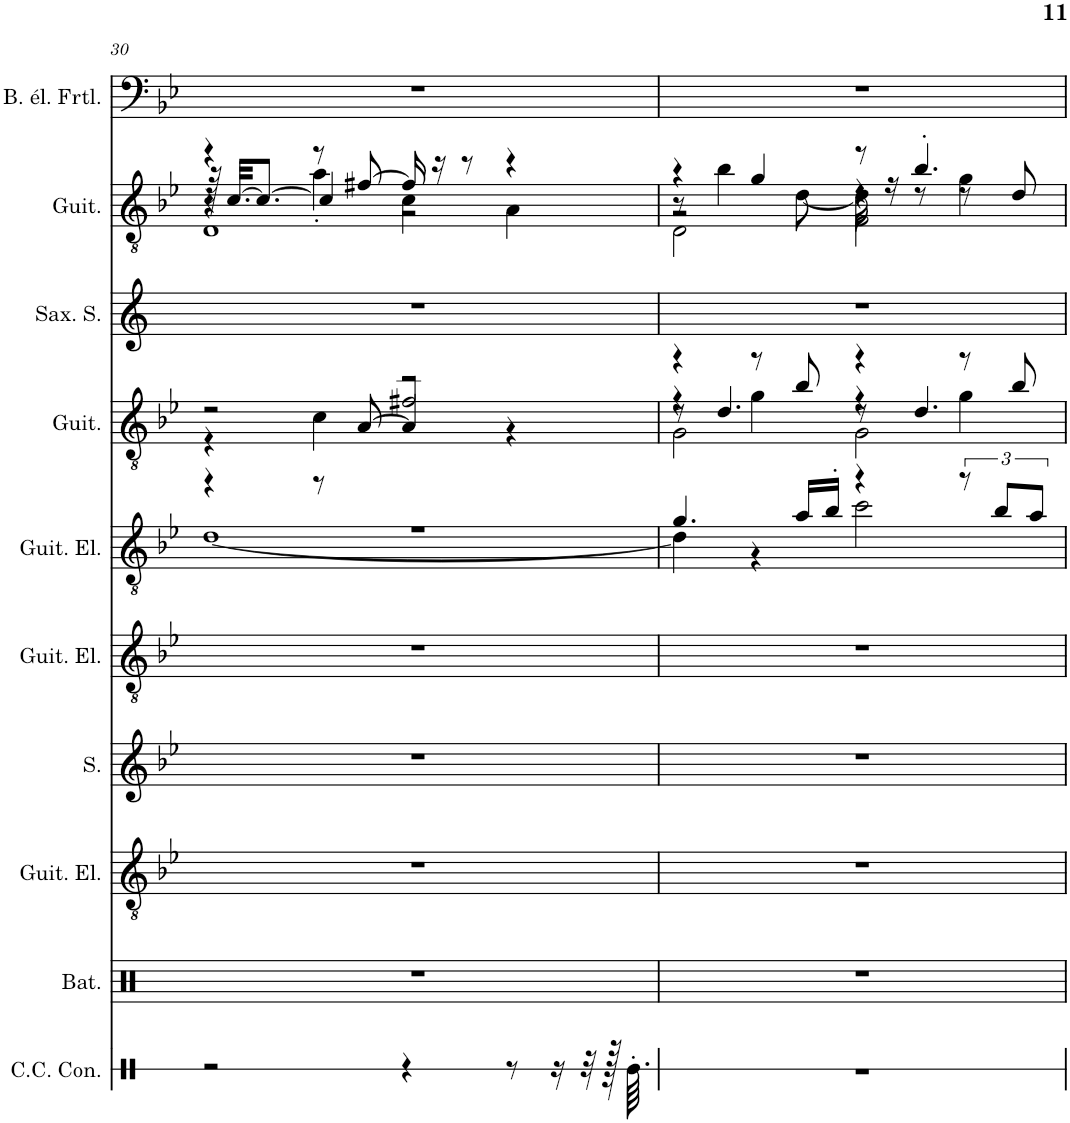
**kern	**kern	**kern	**kern	**kern	**kern	**kern	**kern	**kern	**kern
*part10	*part9	*part8	*part7	*part6	*part5	*part4	*part3	*part2	*part1
*staff10	*staff9	*staff8	*staff7	*staff6	*staff5	*staff4	*staff3	*staff2	*staff1
*I"Caisse claire de concert, Guitar Fret Noise	*I"Batterie, Drums	*I"Guitare électrique, Guitar Harmonics	*I"Soprano, Choir Aahs	*I"Guitare électrique, Distortion Guitar	*I"Guitare électrique, Overdriven Guitar	*I"Guitare acoustique, Electric Guitar (jazz)	*I"Saxophone Soprano	*I"Guitare classique, Acoustic Guitar (nylon)	*I"Basse électrique fretless, Fretless Bass
*I'C.C. Con.	*I'Bat.	*I'Guit. El.	*I'S.	*I'Guit. El.	*I'Guit. El.	*I'Guit.	*I'Sax. S.	*I'Guit.	*I'B. él. Frtl.
!!LO:PB:g=z
*clefX	*clefX	*clefGv2	*clefG2	*clefGv2	*clefGv2	*clefGv2	*clefG2	*clefGv2	*clefF4
*	*	*	*	*	*	*	*Trd1c2	*	*Trd7c12
*k[b-e-]	*k[]	*k[b-e-]	*k[b-e-]	*k[b-e-]	*k[b-e-]	*k[b-e-]	*k[]	*k[b-e-]	*k[b-e-]
*M4/4	*M4/4	*M4/4	*M4/4	*M4/4	*M4/4	*M4/4	*M4/4	*M4/4	*M4/4
=30	=30	=30	=30	=30	=30	=30	=30	=30	=30
*	*	*	*	*	*^	*^	*	*^	*
*	*	*	*	*	*	*	*	*^	*	*	*^	*
*	*	*	*	*	*	*	*	*	*	*	*	*	*^	*
2r	1r	1r	1r	1r	1r	[1d	2r	4r	4r	1r	4r	4r	64r	1D	1r
.	.	.	.	.	.	.	.	.	.	.	.	.	[32.c/KKL	.	.
.	.	.	.	.	.	.	.	.	.	.	.	.	8.c/J_	.	.
.	.	.	.	.	.	.	.	4c\	8r	.	8r	4a'\	4c/]	.	.
.	.	.	.	.	.	.	.	.	[8A/	.	[8f#X/	.	.	.	.
4r	.	.	.	.	.	.	2f#X/	2r	4A/]	.	16f#/]	4c\	2r	.	.
.	.	.	.	.	.	.	.	.	.	.	16r	.	.	.	.
.	.	.	.	.	.	.	.	.	.	.	8r	.	.	.	.
8r	.	.	.	.	.	.	.	.	4r	.	4r	4A\	.	.	.
16r	.	.	.	.	.	.	.	.	.	.	.	.	.	.	.
32r	.	.	.	.	.	.	.	.	.	.	.	.	.	.	.
128r	.	.	.	.	.	.	.	.	.	.	.	.	.	.	.
64.Re'\	.	.	.	.	.	.	.	.	.	.	.	.	.	.	.
=31	=31	=31	=31	=31	=31	=31	=31	=31	=31	=31	=31	=31	=31	=31	=31
*	*	*	*	*	*	*	*	*	*^	*	*	*	*	*	*
1r	1r	1r	1r	1r	4.g/	4d\]	4r	4r	8r	2G\	1r	4r	8r	2r	2D\	1r
.	.	.	.	.	.	.	.	.	4.d/	.	.	.	4b-\	.	.	.
.	.	.	.	.	.	4r	8r	4g\	.	.	.	4g/	.	.	.	.
.	.	.	.	.	16a/LL	.	8b-/	.	.	.	.	.	[8d\	.	.	.
.	.	.	.	.	16b-'/JJ	.	.	.	.	.	.	.	.	.	.	.
.	.	.	.	.	4r	2cc\	4r	4r	8r	2G\	.	8r	16d\]	4r	2F\	.
.	.	.	.	.	.	.	.	.	.	.	.	.	16r	.	.	.
.	.	.	.	.	.	.	.	.	4.d/	.	.	4.b-'/	8r	.	.	.
.	.	.	.	.	12r	.	8r	4g\	.	.	.	.	4g\	8r	.	.
.	.	.	.	.	12b-/L	.	.	.	.	.	.	.	.	.	.	.
.	.	.	.	.	.	.	8b-/	.	.	.	.	.	.	8d/	.	.
.	.	.	.	.	12a/J	.	.	.	.	.	.	.	.	.	.	.
*	*	*	*	*	*v	*v	*	*	*	*	*	*v	*v	*v	*v	*
*	*	*	*	*	*	*v	*v	*v	*v	*	*	*
=	=	=	=	=	=	=	=	=	=
*-	*-	*-	*-	*-	*-	*-	*-	*-	*-
